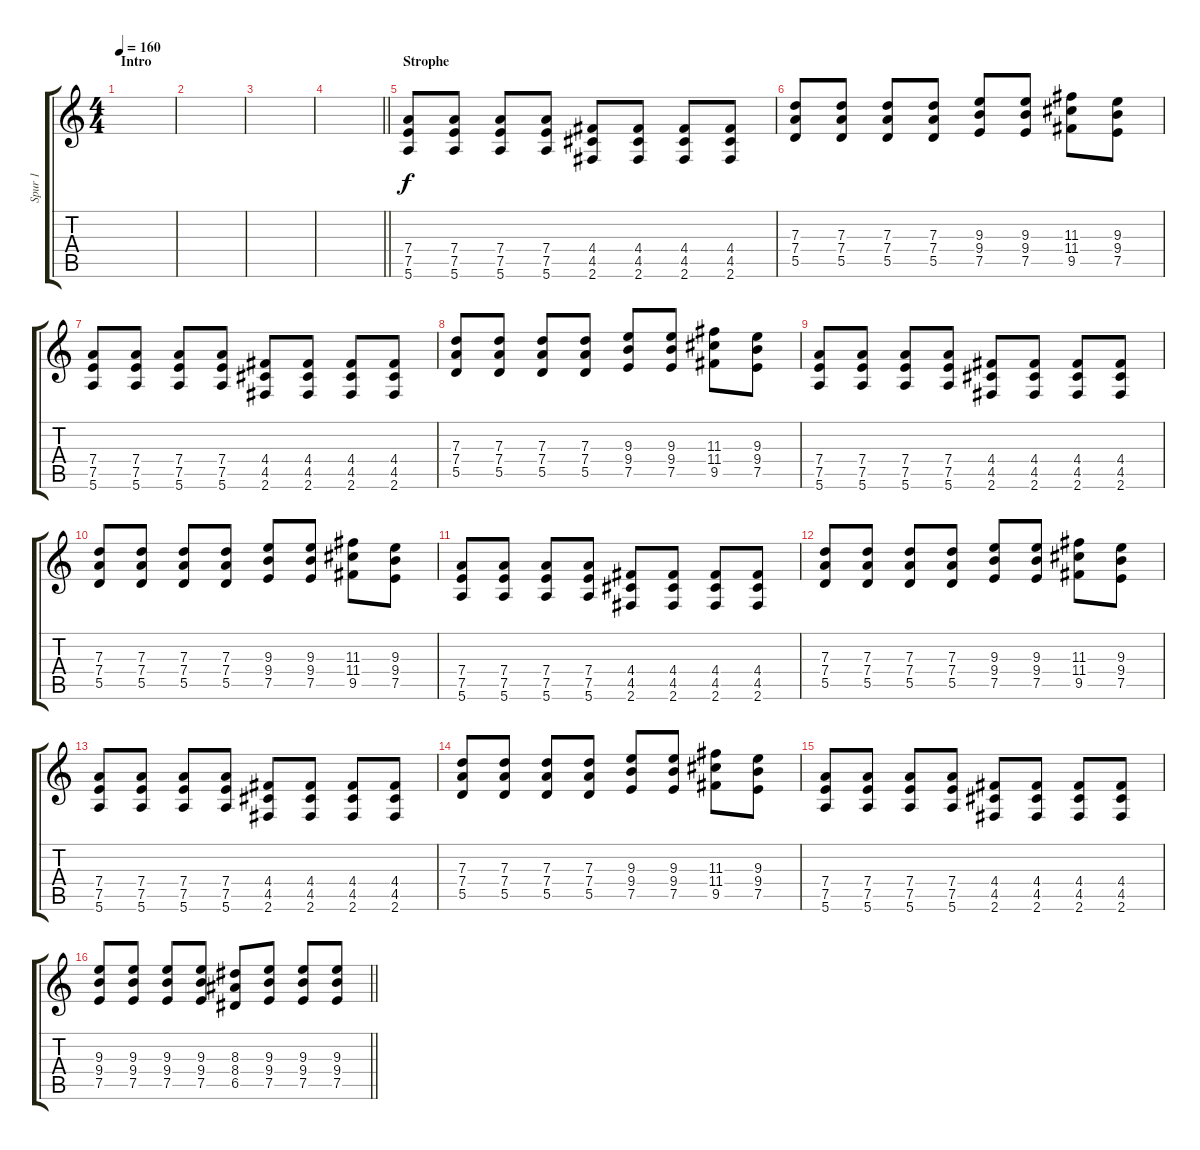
\track ("Spur 1" "Spur 1") {instrument distortionguitar}
\staff {score tabs}
\tuning (E4 B3 G3 D3 A2 E2) {hide}
\ts (4 4)
\section ("" "Intro")
\tempo 160
\clef g2
\ks c
|
|
|
\barLineRight lightlight
|
\section ("" "Strophe")
(7.4 7.5 5.6).8 (7.4 7.5 5.6).8 (7.4 7.5 5.6).8 (7.4 7.5 5.6).8 (4.4 4.5 2.6).8 (4.4 4.5 2.6).8 (4.4 4.5 2.6).8 (4.4 4.5 2.6).8 |
(7.3 7.4 5.5).8 (7.3 7.4 5.5).8 (7.3 7.4 5.5).8 (7.3 7.4 5.5).8 (9.3 9.4 7.5).8 (9.3 9.4 7.5).8 (11.3 11.4 9.5).8 (9.3 9.4 7.5).8 |
(7.4 7.5 5.6).8 (7.4 7.5 5.6).8 (7.4 7.5 5.6).8 (7.4 7.5 5.6).8 (4.4 4.5 2.6).8 (4.4 4.5 2.6).8 (4.4 4.5 2.6).8 (4.4 4.5 2.6).8 |
(7.3 7.4 5.5).8 (7.3 7.4 5.5).8 (7.3 7.4 5.5).8 (7.3 7.4 5.5).8 (9.3 9.4 7.5).8 (9.3 9.4 7.5).8 (11.3 11.4 9.5).8 (9.3 9.4 7.5).8 |
(7.4 7.5 5.6).8 (7.4 7.5 5.6).8 (7.4 7.5 5.6).8 (7.4 7.5 5.6).8 (4.4 4.5 2.6).8 (4.4 4.5 2.6).8 (4.4 4.5 2.6).8 (4.4 4.5 2.6).8 |
(7.3 7.4 5.5).8 (7.3 7.4 5.5).8 (7.3 7.4 5.5).8 (7.3 7.4 5.5).8 (9.3 9.4 7.5).8 (9.3 9.4 7.5).8 (11.3 11.4 9.5).8 (9.3 9.4 7.5).8 |
(7.4 7.5 5.6).8 (7.4 7.5 5.6).8 (7.4 7.5 5.6).8 (7.4 7.5 5.6).8 (4.4 4.5 2.6).8 (4.4 4.5 2.6).8 (4.4 4.5 2.6).8 (4.4 4.5 2.6).8 |
(7.3 7.4 5.5).8 (7.3 7.4 5.5).8 (7.3 7.4 5.5).8 (7.3 7.4 5.5).8 (9.3 9.4 7.5).8 (9.3 9.4 7.5).8 (11.3 11.4 9.5).8 (9.3 9.4 7.5).8 |
(7.4 7.5 5.6).8 (7.4 7.5 5.6).8 (7.4 7.5 5.6).8 (7.4 7.5 5.6).8 (4.4 4.5 2.6).8 (4.4 4.5 2.6).8 (4.4 4.5 2.6).8 (4.4 4.5 2.6).8 |
(7.3 7.4 5.5).8 (7.3 7.4 5.5).8 (7.3 7.4 5.5).8 (7.3 7.4 5.5).8 (9.3 9.4 7.5).8 (9.3 9.4 7.5).8 (11.3 11.4 9.5).8 (9.3 9.4 7.5).8 |
(7.4 7.5 5.6).8 (7.4 7.5 5.6).8 (7.4 7.5 5.6).8 (7.4 7.5 5.6).8 (4.4 4.5 2.6).8 (4.4 4.5 2.6).8 (4.4 4.5 2.6).8 (4.4 4.5 2.6).8 |
\barLineRight lightlight
(9.3 9.4 7.5).8 (9.3 9.4 7.5).8 (9.3 9.4 7.5).8 (9.3 9.4 7.5).8 (8.3 8.4 6.5).8 (9.3 9.4 7.5).8 (9.3 9.4 7.5).8 (9.3 9.4 7.5).8
